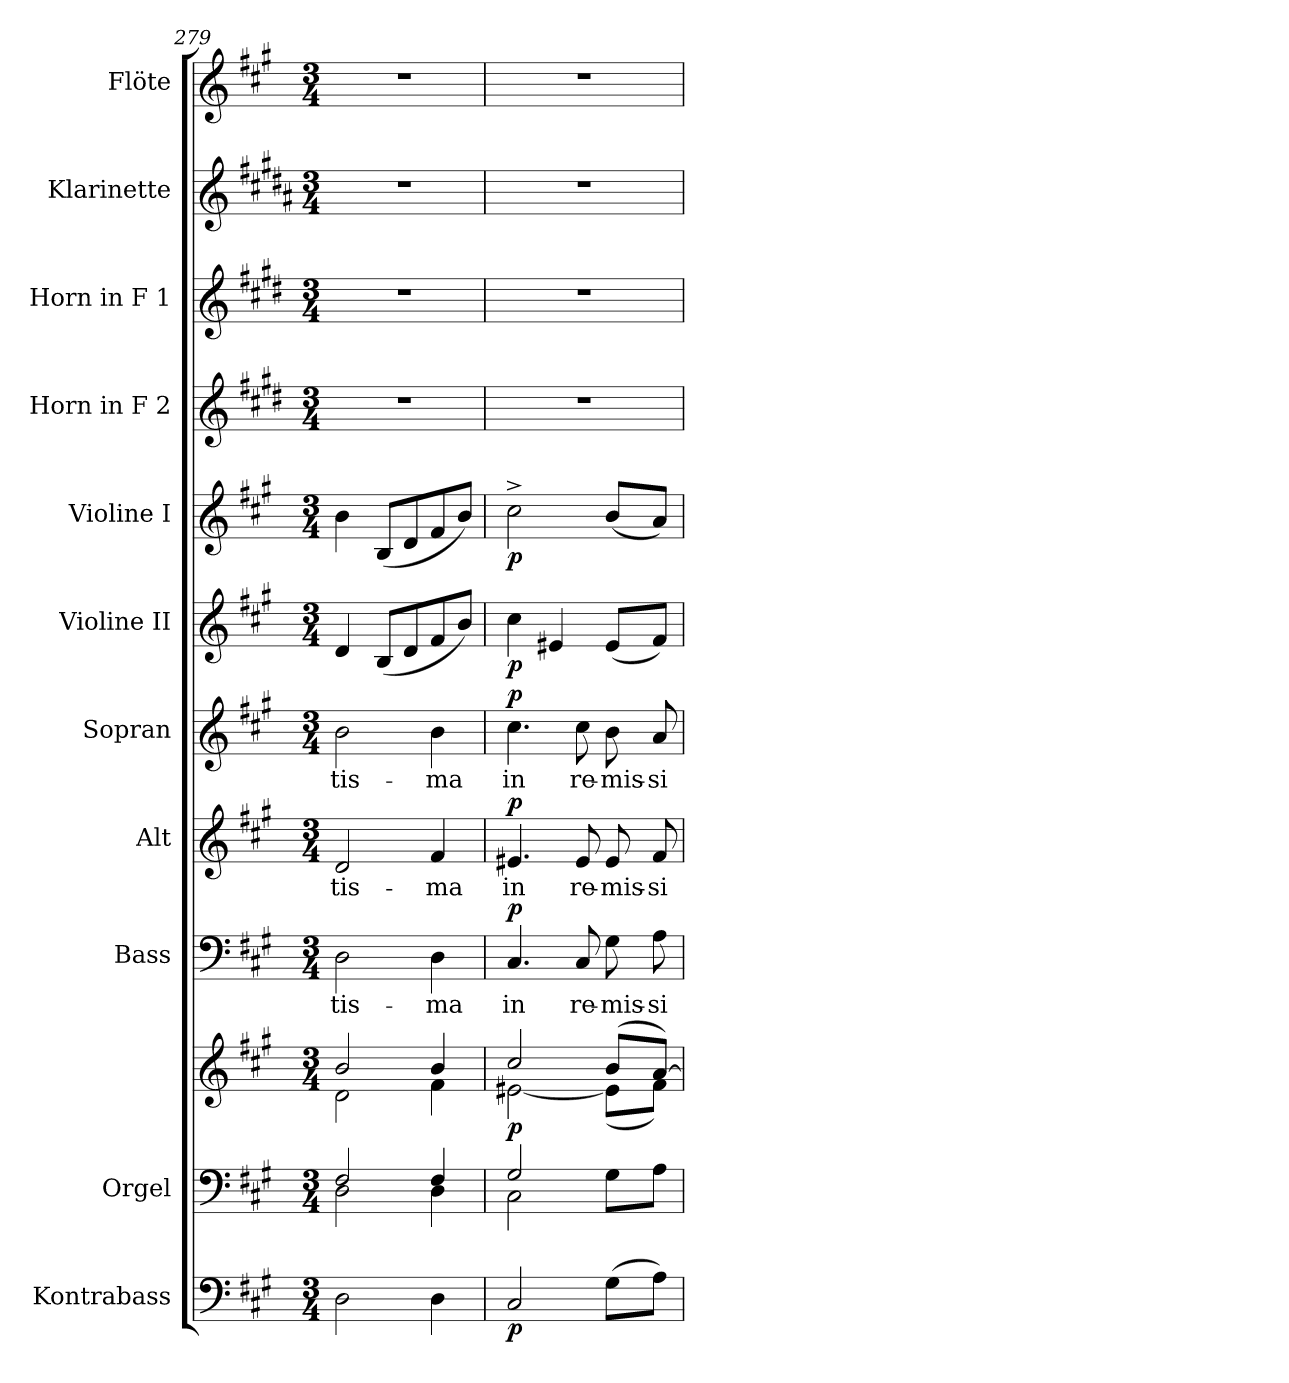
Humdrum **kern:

**kern	**dynam	**kern	**kern	**dynam	**kern	**text	**dynam	**kern	**text	**dynam	**kern	**text	**dynam	**kern	**dynam	**kern	**dynam	**kern	**kern	**kern	**kern
*part11	*part11	*part10	*part10	*part10	*part9	*part9	*part9	*part8	*part8	*part8	*part7	*part7	*part7	*part6	*part6	*part5	*part5	*part4	*part3	*part2	*part1
*staff12	*staff12	*staff11	*staff10	*staff10/11	*staff9	*staff9	*staff9	*staff8	*staff8	*staff8	*staff7	*staff7	*staff7	*staff6	*staff6	*staff5	*staff5	*staff4	*staff3	*staff2	*staff1
*I"Kontrabass	*	*I"Orgel	*	*	*I"Bass	*	*	*I"Alt	*	*	*I"Sopran	*	*	*I"Violine II	*	*I"Violine I	*	*I"Horn in F 2	*I"Horn in F 1	*I"Klarinette	*I"Flöte
*I'Kb.	*	*I'Org.	*	*	*I'B.	*	*	*I'A.	*	*	*I'S.	*	*	*I'Vl. II	*	*I'Vl. I	*	*	*	*I'Kl.	*I'Fl.
*clefF4	*	*clefF4	*clefG2	*	*clefF4	*	*	*clefG2	*	*	*clefG2	*	*	*clefG2	*	*clefG2	*	*clefG2	*clefG2	*clefG2	*clefG2
*ITrd7c12	*	*	*	*	*	*	*	*	*	*	*	*	*	*	*	*	*	*ITrd4c7	*ITrd4c7	*ITrd1c2	*
*k[f#c#g#]	*	*k[f#c#g#]	*k[f#c#g#]	*	*k[f#c#g#]	*	*	*k[f#c#g#]	*	*	*k[f#c#g#]	*	*	*k[f#c#g#]	*	*k[f#c#g#]	*	*k[f#c#g#]	*k[f#c#g#]	*k[f#c#g#]	*k[f#c#g#]
*A:	*	*A:	*A:	*	*A:	*	*	*A:	*	*	*A:	*	*	*A:	*	*A:	*	*A:	*A:	*A:	*A:
*M3/4	*	*M3/4	*M3/4	*	*M3/4	*	*	*M3/4	*	*	*M3/4	*	*	*M3/4	*	*M3/4	*	*M3/4	*M3/4	*M3/4	*M3/4
=279	=279	=279	=279	=279	=279	=279	=279	=279	=279	=279	=279	=279	=279	=279	=279	=279	=279	=279	=279	=279	=279
*	*	*^	*^	*	*	*	*	*	*	*	*	*	*	*	*	*	*	*	*	*	*
!	!	!	!	!	!	!	!	!LO:LY:b	!	!	!LO:LY:b	!	!	!LO:LY:b	!	!	!	!	!	!	!	!	!
2DD\	.	2F#/	2D\	2b/	2d\	.	2D\	-tis-	.	2d/	-tis-	.	2b\	-tis-	.	4d/	.	4b\	.	2.r	2.r	2.r	2.r
.	.	.	.	.	.	.	.	.	.	.	.	.	.	.	.	(<8B/L	.	(<8B/L	.	.	.	.	.
.	.	.	.	.	.	.	.	.	.	.	.	.	.	.	.	8d/	.	8d/	.	.	.	.	.
!	!	!	!	!	!	!	!	!LO:LY:b	!	!	!LO:LY:b	!	!	!LO:LY:b	!	!	!	!	!	!	!	!	!
4DD\	.	4F#/	4D\	4b/	4f#\	.	4D\	-ma	.	4f#/	-ma	.	4b\	-ma	.	8f#/	.	8f#/	.	.	.	.	.
.	.	.	.	.	.	.	.	.	.	.	.	.	.	.	.	8b/J)	.	8b/J)	.	.	.	.	.
=280	=280	=280	=280	=280	=280	=280	=280	=280	=280	=280	=280	=280	=280	=280	=280	=280	=280	=280	=280	=280	=280	=280	=280
!	!LO:DY:b	!	!	!	!	!LO:DY:b	!	!LO:LY:b	!LO:DY:a	!	!LO:LY:b	!LO:DY:a	!	!LO:LY:b	!LO:DY:a	!	!LO:DY:b	!	!LO:DY:b	!	!	!	!
2CC#/	p	2G#/	2C#\	2cc#/	[<2e#X\	p	4.C#/	in	p	4.e#X/	in	p	4.cc#\	in	p	4cc#\	p	2cc#^>\	p	2.r	2.r	2.r	2.r
.	.	.	.	.	.	.	.	.	.	.	.	.	.	.	.	4e#X/	.	.	.	.	.	.	.
!	!	!	!	!	!	!	!	!LO:LY:b	!	!	!LO:LY:b	!	!	!LO:LY:b	!	!	!	!	!	!	!	!	!
.	.	.	.	.	.	.	8C#/	re-	.	8e#/	re-	.	8cc#\	re-	.	.	.	.	.	.	.	.	.
!	!	!	!	!	!	!	!	!LO:LY:b	!	!	!LO:LY:b	!	!	!LO:LY:b	!	!	!	!	!	!	!	!	!
(>8GG#\L	.	4ryy	8G#\L	(>8b/L	(<8e#\L]	.	8G#\	-mis-	.	8e#/	-mis-	.	8b\	-mis-	.	(<8e#/L	.	(<8b/L	.	.	.	.	.
!	!	!	!	!	!	!	!	!LO:LY:b	!	!	!LO:LY:b	!	!	!LO:LY:b	!	!	!	!	!	!	!	!	!
8AA\J)	.	.	8A\J	[>8a/J)	8f#\J)	.	8A\	-si-	.	8f#/	-si-	.	8a/	-si-	.	8f#/J)	.	8a/J)	.	.	.	.	.
*	*	*v	*v	*	*	*	*	*	*	*	*	*	*	*	*	*	*	*	*	*	*	*	*
*	*	*	*v	*v	*	*	*	*	*	*	*	*	*	*	*	*	*	*	*	*	*	*
=	=	=	=	=	=	=	=	=	=	=	=	=	=	=	=	=	=	=	=	=	=
*-	*-	*-	*-	*-	*-	*-	*-	*-	*-	*-	*-	*-	*-	*-	*-	*-	*-	*-	*-	*-	*-
